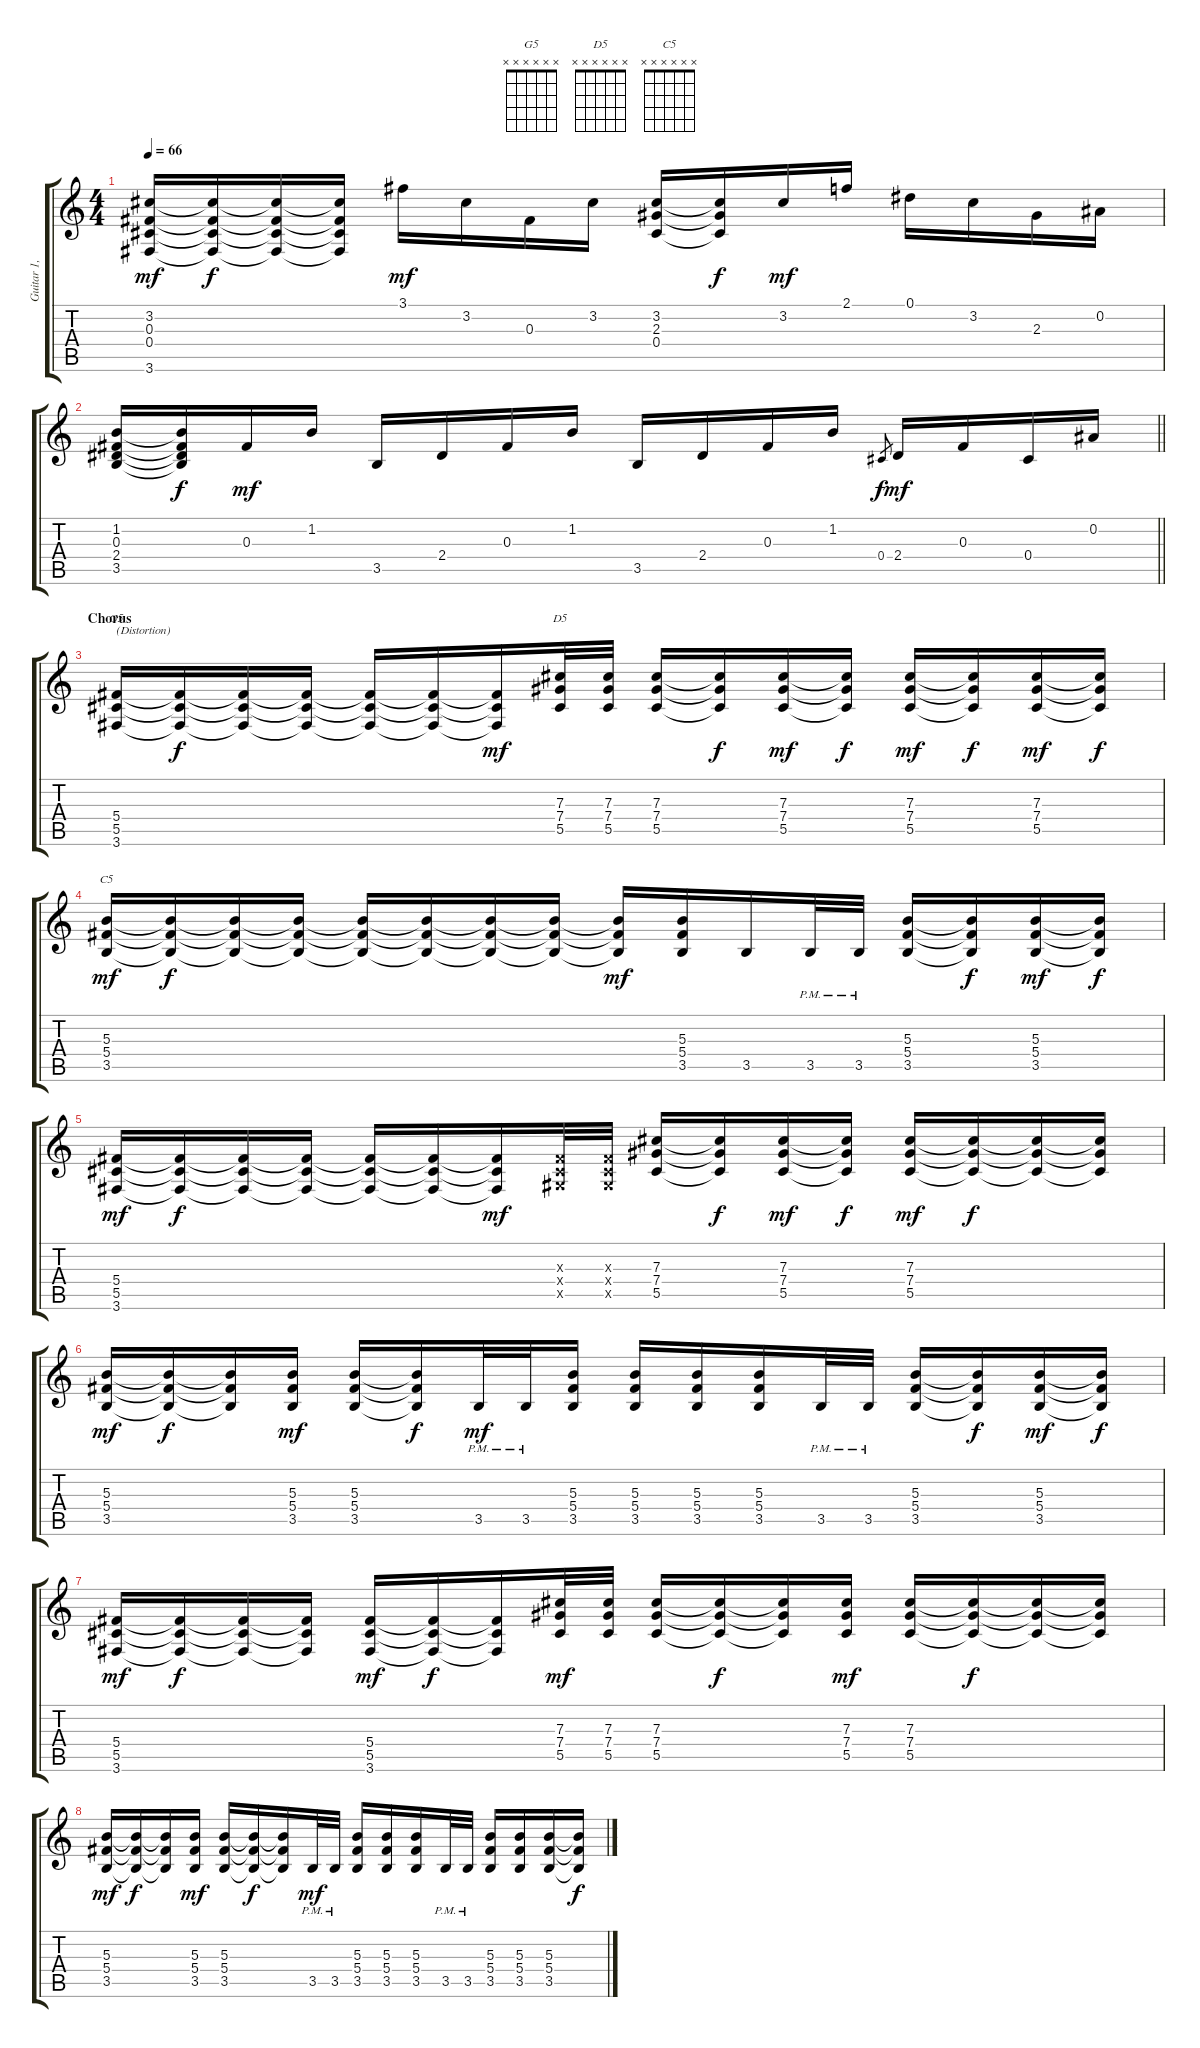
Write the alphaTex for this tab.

\track ("Guitar 1, Rhythm" "Guitar 1, ") {instrument overdrivenguitar}
\staff {score tabs}
\tuning (Eb4 Bb3 Gb3 Db3 Ab2 Eb2) {hide}
\chord ("G5" x x x x x x)
\chord ("D5" x x x x x x)
\chord ("C5" x x x x x x)
\ts (4 4)
\tempo 66
\clef g2
\ks c
(3.2 0.3 0.4 3.6).16{dy mf} (3.2{t} 0.3{t} 0.4{t} 3.6{t}).16{dy f} (3.2{t} 0.3{t} 0.4{t} 3.6{t}).16 (3.2{t} 0.3{t} 0.4{t} 3.6{t}).16 3.1.16{dy mf} 3.2.16 0.3.16 3.2.16 (3.2 2.3 0.4).16 (3.2{t} 2.3{t} 0.4{t}).16{dy f} 3.2.16{dy mf} 2.1.16 0.1.16 3.2.16 2.3.16 0.2.16 |
\barLineRight lightlight
(1.2 0.3 2.4 3.5).16 (1.2{t} 0.3{t} 2.4{t} 3.5{t}).16{dy f} 0.3.16{dy mf} 1.2.16 3.5.16 2.4.16 0.3.16 1.2.16 3.5.16 2.4.16 0.3.16 1.2.16 0.4.8{gr dy f} 2.4.16{dy mf} 0.3.16 0.4.16 0.2.16 |
\section ("" "Chorus")
(5.4 5.5 3.6).16{ch "G5" txt "(Distortion)" instrument overdrivenguitar} (5.4{t} 5.5{t} 3.6{t}).16{dy f} (5.4{t} 5.5{t} 3.6{t}).16 (5.4{t} 5.5{t} 3.6{t}).16 (5.4{t} 5.5{t} 3.6{t}).16 (5.4{t} 5.5{t} 3.6{t}).16 (5.4{t} 5.5{t} 3.6{t}).16{dy mf} (7.3 7.4 5.5).32{ch "D5"} (7.3 7.4 5.5).32 (7.3 7.4 5.5).16 (7.3{t} 7.4{t} 5.5{t}).16{dy f} (7.3 7.4 5.5).16{dy mf} (7.3{t} 7.4{t} 5.5{t}).16{dy f} (7.3 7.4 5.5).16{dy mf} (7.3{t} 7.4{t} 5.5{t}).16{dy f} (7.3 7.4 5.5).16{dy mf} (7.3{t} 7.4{t} 5.5{t}).16{dy f} |
(5.3 5.4 3.5).16{ch "C5" dy mf} (5.3{t} 5.4{t} 3.5{t}).16{dy f} (5.3{t} 5.4{t} 3.5{t}).16 (5.3{t} 5.4{t} 3.5{t}).16 (5.3{t} 5.4{t} 3.5{t}).16 (5.3{t} 5.4{t} 3.5{t}).16 (5.3{t} 5.4{t} 3.5{t}).16 (5.3{t} 5.4{t} 3.5{t}).16 (5.3{t} 5.4{t} 3.5{t}).16{dy mf} (5.3 5.4 3.5).16 3.5.16 3.5{pm}.32 3.5{pm}.32 (5.3 5.4 3.5).16 (5.3{t} 5.4{t} 3.5{t}).16{dy f} (5.3 5.4 3.5).16{dy mf} (5.3{t} 5.4{t} 3.5{t}).16{dy f} |
(5.4 5.5 3.6).16{dy mf} (5.4{t} 5.5{t} 3.6{t}).16{dy f} (5.4{t} 5.5{t} 3.6{t}).16 (5.4{t} 5.5{t} 3.6{t}).16 (5.4{t} 5.5{t} 3.6{t}).16 (5.4{t} 5.5{t} 3.6{t}).16 (5.4{t} 5.5{t} 3.6{t}).16{dy mf} (0.3{x} 0.4{x} 0.5{x}).32 (0.3{x} 0.4{x} 0.5{x}).32 (7.3 7.4 5.5).16 (7.3{t} 7.4{t} 5.5{t}).16{dy f} (7.3 7.4 5.5).16{dy mf} (7.3{t} 7.4{t} 5.5{t}).16{dy f} (7.3 7.4 5.5).16{dy mf} (7.3{t} 7.4{t} 5.5{t}).16{dy f} (7.3{t} 7.4{t} 5.5{t}).16 (7.3{t} 7.4{t} 5.5{t}).16 |
(5.3 5.4 3.5).16{dy mf} (5.3{t} 5.4{t} 3.5{t}).16{dy f} (5.3{t} 5.4{t} 3.5{t}).16 (5.3 5.4 3.5).16{dy mf} (5.3 5.4 3.5).16 (5.3{t} 5.4{t} 3.5{t}).16{dy f} 3.5{pm}.32{dy mf} 3.5{pm}.32 (5.3 5.4 3.5).16 (5.3 5.4 3.5).16 (5.3 5.4 3.5).16 (5.3 5.4 3.5).16 3.5{pm}.32 3.5{pm}.32 (5.3 5.4 3.5).16 (5.3{t} 5.4{t} 3.5{t}).16{dy f} (5.3 5.4 3.5).16{dy mf} (5.3{t} 5.4{t} 3.5{t}).16{dy f} |
(5.4 5.5 3.6).16{dy mf} (5.4{t} 5.5{t} 3.6{t}).16{dy f} (5.4{t} 5.5{t} 3.6{t}).16 (5.4{t} 5.5{t} 3.6{t}).16 (5.4 5.5 3.6).16{dy mf} (5.4{t} 5.5{t} 3.6{t}).16{dy f} (5.4{t} 5.5{t} 3.6{t}).16 (7.3 7.4 5.5).32{dy mf} (7.3 7.4 5.5).32 (7.3 7.4 5.5).16 (7.3{t} 7.4{t} 5.5{t}).16{dy f} (7.3{t} 7.4{t} 5.5{t}).16 (7.3 7.4 5.5).16{dy mf} (7.3 7.4 5.5).16 (7.3{t} 7.4{t} 5.5{t}).16{dy f} (7.3{t} 7.4{t} 5.5{t}).16 (7.3{t} 7.4{t} 5.5{t}).16 |
(5.3 5.4 3.5).16{dy mf} (5.3{t} 5.4{t} 3.5{t}).16{dy f} (5.3{t} 5.4{t} 3.5{t}).16 (5.3 5.4 3.5).16{dy mf} (5.3 5.4 3.5).16 (5.3{t} 5.4{t} 3.5{t}).16{dy f} (5.3{t} 5.4{t} 3.5{t}).16 3.5{pm}.32{dy mf} 3.5{pm}.32 (5.3 5.4 3.5).16 (5.3 5.4 3.5).16 (5.3 5.4 3.5).16 3.5{pm}.32 3.5{pm}.32 (5.3 5.4 3.5).16 (5.3 5.4 3.5).16 (5.3 5.4 3.5).16 (5.3{t} 5.4{t} 3.5{t}).16{dy f}
